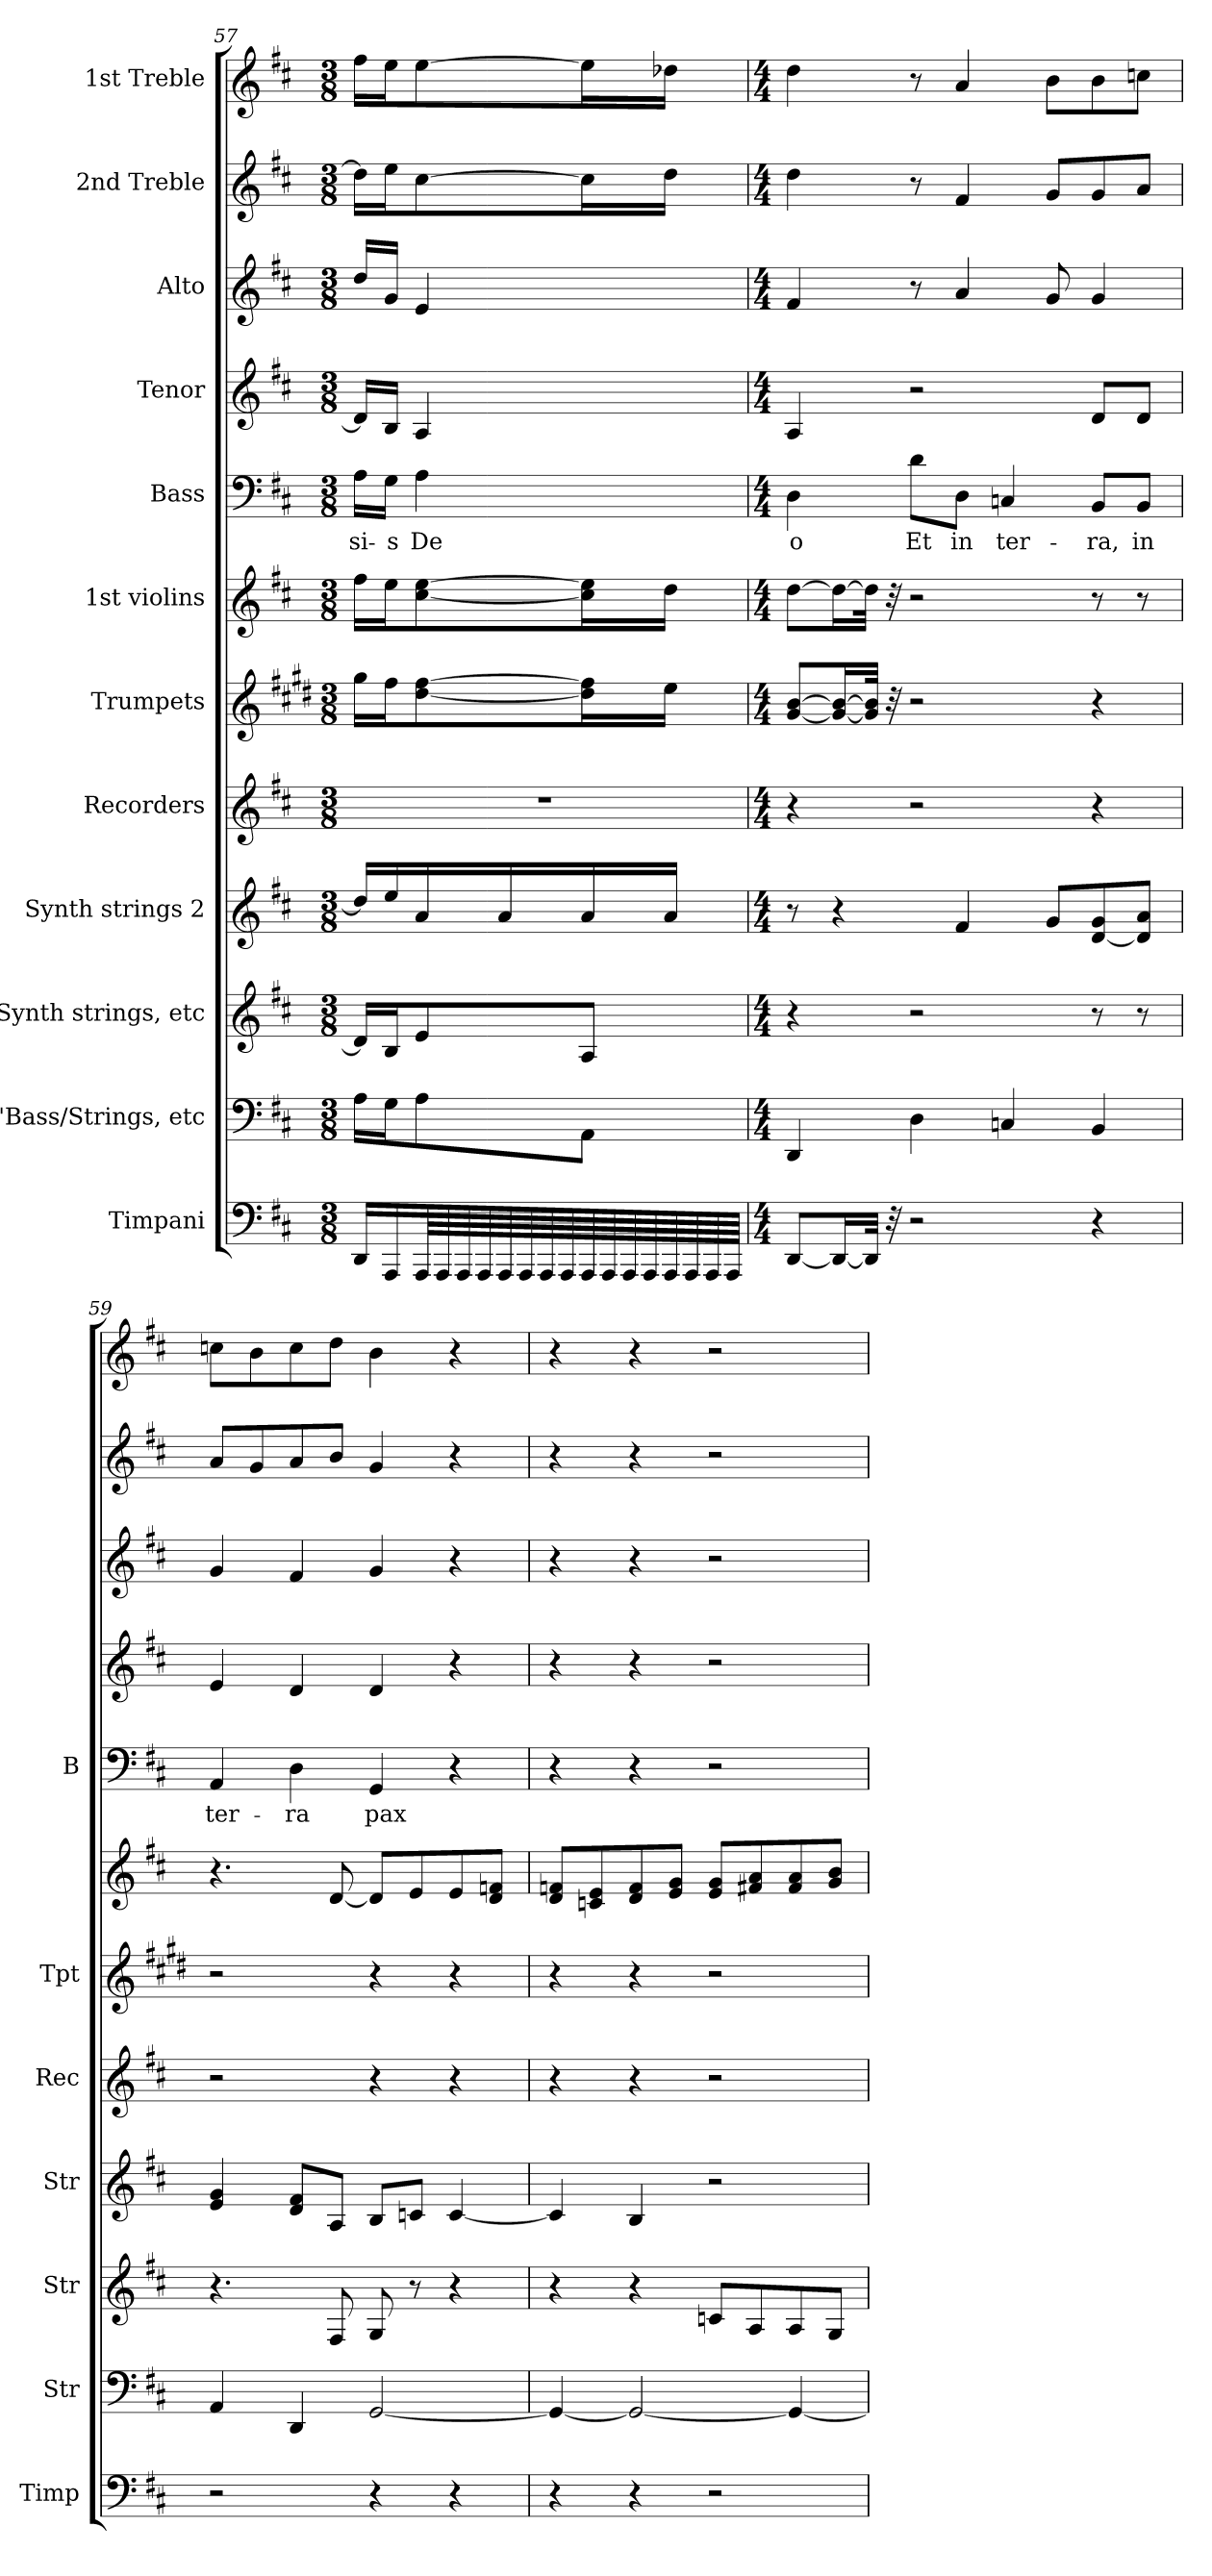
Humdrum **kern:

**kern	**kern	**kern	**kern	**kern	**kern	**kern	**kern	**text	**kern	**kern	**kern	**kern
*part12	*part11	*part10	*part9	*part8	*part7	*part6	*part5	*part5	*part4	*part3	*part2	*part1
*staff12	*staff11	*staff10	*staff9	*staff8	*staff7	*staff6	*staff5	*staff5	*staff4	*staff3	*staff2	*staff1
*I"Timpani	*I"D'Bass/Strings, etc	*I"Synth strings, etc	*I"Synth strings 2	*I"Recorders	*I"Trumpets	*I"1st violins	*I"Bass	*	*I"Tenor	*I"Alto	*I"2nd Treble	*I"1st Treble
*I'Timp	*I'Str	*I'Str	*I'Str	*I'Rec	*I'Tpt	*	*I'B	*	*	*	*	*
*clefF4	*clefF4	*clefG2	*clefG2	*clefG2	*clefG2	*clefG2	*clefF4	*	*clefG2	*clefG2	*clefG2	*clefG2
*	*	*	*	*	*ITrd1c2	*	*	*	*	*	*	*
*k[f#c#]	*k[f#c#]	*k[f#c#]	*k[f#c#]	*k[f#c#]	*k[f#c#]	*k[f#c#]	*k[f#c#]	*	*k[f#c#]	*k[f#c#]	*k[f#c#]	*k[f#c#]
*D:	*D:	*D:	*D:	*D:	*D:	*D:	*D:	*	*D:	*D:	*D:	*D:
*M3/8	*M3/8	*M3/8	*M3/8	*M3/8	*M3/8	*M3/8	*M3/8	*	*M3/8	*M3/8	*M3/8	*M3/8
=57	=57	=57	=57	=57	=57	=57	=57	=57	=57	=57	=57	=57
16DD/LL	16A\LL	16d/LL]	16dd/LL]	4.r	16ff#\LL	16ff#\LL	16A\LL	-si-	16d/LL]	16dd/LL	16dd\LL]	16ff#\LL
16AAA/	16G\J	16B/J	16ee/	.	16ee\J	16ee\J	16G\JJ	-s	16B/JJ	16g/JJ	16ee\J	16ee\J
64AAA/LL	8A\	8e/	16a/	.	[8cc#\ [8ee\	[8cc#\ [8ee\	4A\	De	4A/	4e/	[8cc#\	[8ee\
64AAA/	.	.	.	.	.	.	.	.	.	.	.	.
64AAA/	.	.	.	.	.	.	.	.	.	.	.	.
64AAA/	.	.	.	.	.	.	.	.	.	.	.	.
64AAA/	.	.	16a/	.	.	.	.	.	.	.	.	.
64AAA/	.	.	.	.	.	.	.	.	.	.	.	.
64AAA/	.	.	.	.	.	.	.	.	.	.	.	.
64AAA/	.	.	.	.	.	.	.	.	.	.	.	.
64AAA/	8AA\J	8A/J	16a/	.	16cc#\] 16ee\]L	16cc#\] 16ee\]L	.	.	.	.	16cc#\L]	16ee\L]
64AAA/	.	.	.	.	.	.	.	.	.	.	.	.
64AAA/	.	.	.	.	.	.	.	.	.	.	.	.
64AAA/	.	.	.	.	.	.	.	.	.	.	.	.
64AAA/	.	.	16a/JJ	.	16dd\JJ	16dd\JJ	.	.	.	.	16dd\JJ	16dd-X\JJ
64AAA/	.	.	.	.	.	.	.	.	.	.	.	.
64AAA/	.	.	.	.	.	.	.	.	.	.	.	.
64AAA/JJJJ	.	.	.	.	.	.	.	.	.	.	.	.
=58	=58	=58	=58	=58	=58	=58	=58	=58	=58	=58	=58	=58
*M4/4	*M4/4	*M4/4	*M4/4	*M4/4	*M4/4	*M4/4	*M4/4	*	*M4/4	*M4/4	*M4/4	*M4/4
[8DD/L	4DD/	4r	8r	4r	[8f#/ [8a/L	[8dd\L	4D\	o	4A/	4f#/	4dd\	4dd\
16DD/L_	.	.	4r	.	16f#/_ 16a/_L	16dd\L_	.	.	.	.	.	.
32DD/JJk]	.	.	.	.	32f#/] 32a/]JJk	32dd\JJk]	.	.	.	.	.	.
32r	.	.	.	.	32r	32r	.	.	.	.	.	.
2r	4D\	2r	.	2r	2r	2r	8d\L	Et	2r	8r	8r	8r
.	.	.	4f#/	.	.	.	8D\J	in	.	4a/	4f#/	4a/
.	4Cn/	.	.	.	.	.	4Cn/	ter-	.	.	.	.
.	.	.	8g/L	.	.	.	.	.	.	8g/	8g/L	8b\L
4r	4BB/	8r	[8d/ 8g/	4r	4r	8r	8BB/L	-ra,	8d/L	4g/	8g/	8b\
.	.	8r	8d/] 8a/J	.	.	8r	8BB/J	in	8d/J	.	8a/J	8ccn\J
!!LO:PB:g=z
=59	=59	=59	=59	=59	=59	=59	=59	=59	=59	=59	=59	=59
2r	4AA/	4.r	4e/ 4g/	2r	2r	4.r	4AA/	ter-	4e/	4g/	8a/L	8ccn\L
.	.	.	.	.	.	.	.	.	.	.	8g/	8b\
.	4DD/	.	8d/ 8f#/L	.	.	.	4D\	-ra	4d/	4f#/	8a/	8cc\
.	.	8F#/	8A/J	.	.	[8d/	.	.	.	.	8b/J	8dd\J
4r	[2GG/	8G/	8B/L	4r	4r	8d/L]	4GG/	pax	4d/	4g/	4g/	4b\
.	.	8r	8cn/J	.	.	8e/	.	.	.	.	.	.
4r	.	4r	[4c/	4r	4r	8e/	4r	.	4r	4r	4r	4r
.	.	.	.	.	.	8d/ 8fn/J	.	.	.	.	.	.
=60	=60	=60	=60	=60	=60	=60	=60	=60	=60	=60	=60	=60
4r	4GG/_	4r	4c/]	4r	4r	8d/ 8fn/L	4r	.	4r	4r	4r	4r
.	.	.	.	.	.	8cn/ 8e/	.	.	.	.	.	.
4r	2GG/_	4r	4B/	4r	4r	8d/ 8f/	4r	.	4r	4r	4r	4r
.	.	.	.	.	.	8e/ 8g/J	.	.	.	.	.	.
2r	.	8cn/L	2r	2r	2r	8e/ 8g/L	2r	.	2r	2r	2r	2r
.	.	8A/	.	.	.	8f#X/ 8a/	.	.	.	.	.	.
.	4GG/_	8A/	.	.	.	8f#/ 8a/	.	.	.	.	.	.
.	.	8G/J	.	.	.	8g/ 8b/J	.	.	.	.	.	.
=	=	=	=	=	=	=	=	=	=	=	=	=
*-	*-	*-	*-	*-	*-	*-	*-	*-	*-	*-	*-	*-
